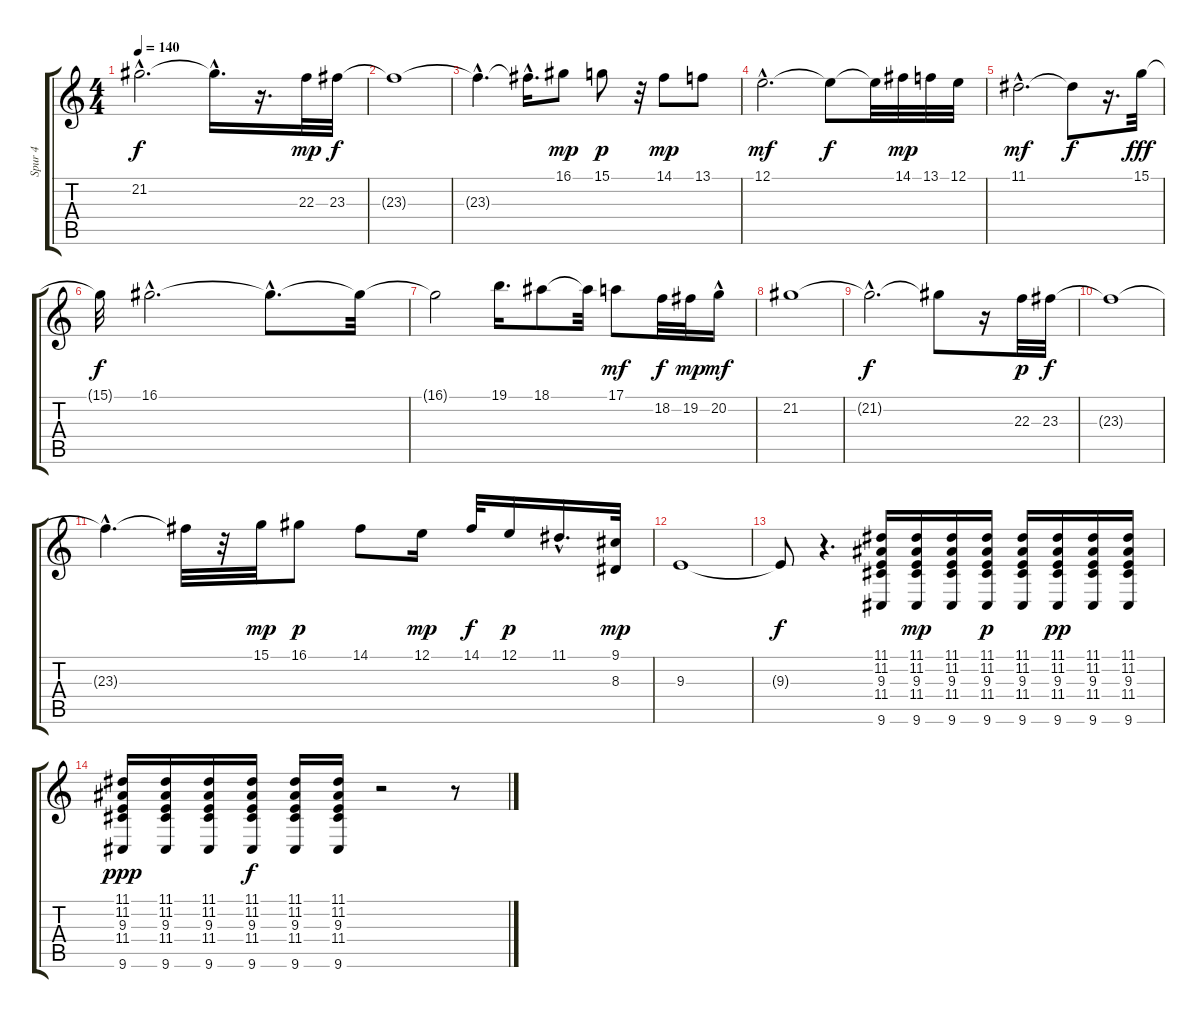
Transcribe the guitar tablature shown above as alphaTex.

\track ("Spur 4" "Spur 4") {instrument reedorgan}
\staff {score tabs}
\tuning (E4 B3 G3 D3 A2 E2) {hide}
\ts (4 4)
\tempo 140
\clef g2
\ks c
21.2{hac t}.2{d dy f} 21.2{hac t}.16{d} r.16{d} 22.3.32{dy mp} 23.3.32{dy f} |
23.3{t}.1 |
23.3{hac t}.4{d} 23.3{hac t}.16{d} 16.1.8{dy mp} 15.1.8{dy p} r.32 14.1.8{dy mp} 13.1.8 |
12.1{hac}.2{d dy mf} 12.1{t}.8{dy f} 12.1{t}.32 14.1.32{dy mp} 13.1.32 12.1.32 |
11.1{hac}.2{d dy mf} 11.1{t}.8{dy f} r.16{d} 15.1.32{dy fff} |
15.1{t}.32{dy f} 16.1{hac}.2{d} 16.1{hac t}.8{d} 16.1{t}.32 |
16.1{t}.2 19.1.16{d} 18.1.8 18.1{t}.32 17.1.8{dy mf} 18.2.32{dy f} 19.2.32{dy mp} 20.2{hac}.16{dy mf} |
21.2.1 |
21.2{hac t}.2{d dy f} 21.2{t}.8 r.16 22.3.32{dy p} 23.3.32{dy f} |
23.3{t}.1 |
23.3{hac t}.4{d} 23.3{t}.32 r.32 15.1.32{dy mp} 16.1.8{dy p} 14.1.8 12.1.16{dy mp} 14.1.32{dy f} 12.1.16{dy p} 11.1{hac}.16{d} (9.1 8.3).32{dy mp} |
9.3.1 |
9.3{t}.8{dy f} r.4{d} (11.1 11.2 9.3 11.4 9.6).16 (11.1 11.2 9.3 11.4 9.6).16{dy mp} (11.1 11.2 9.3 11.4 9.6).16 (11.1 11.2 9.3 11.4 9.6).16{dy p} (11.1 11.2 9.3 11.4 9.6).16 (11.1 11.2 9.3 11.4 9.6).16{dy pp} (11.1 11.2 9.3 11.4 9.6).16 (11.1 11.2 9.3 11.4 9.6).16 |
(11.1 11.2 9.3 11.4 9.6).16{dy ppp} (11.1 11.2 9.3 11.4 9.6).16 (11.1 11.2 9.3 11.4 9.6).16 (11.1 11.2 9.3 11.4 9.6).16{dy f} (11.1 11.2 9.3 11.4 9.6).16 (11.1 11.2 9.3 11.4 9.6).16 r.2 r.8
